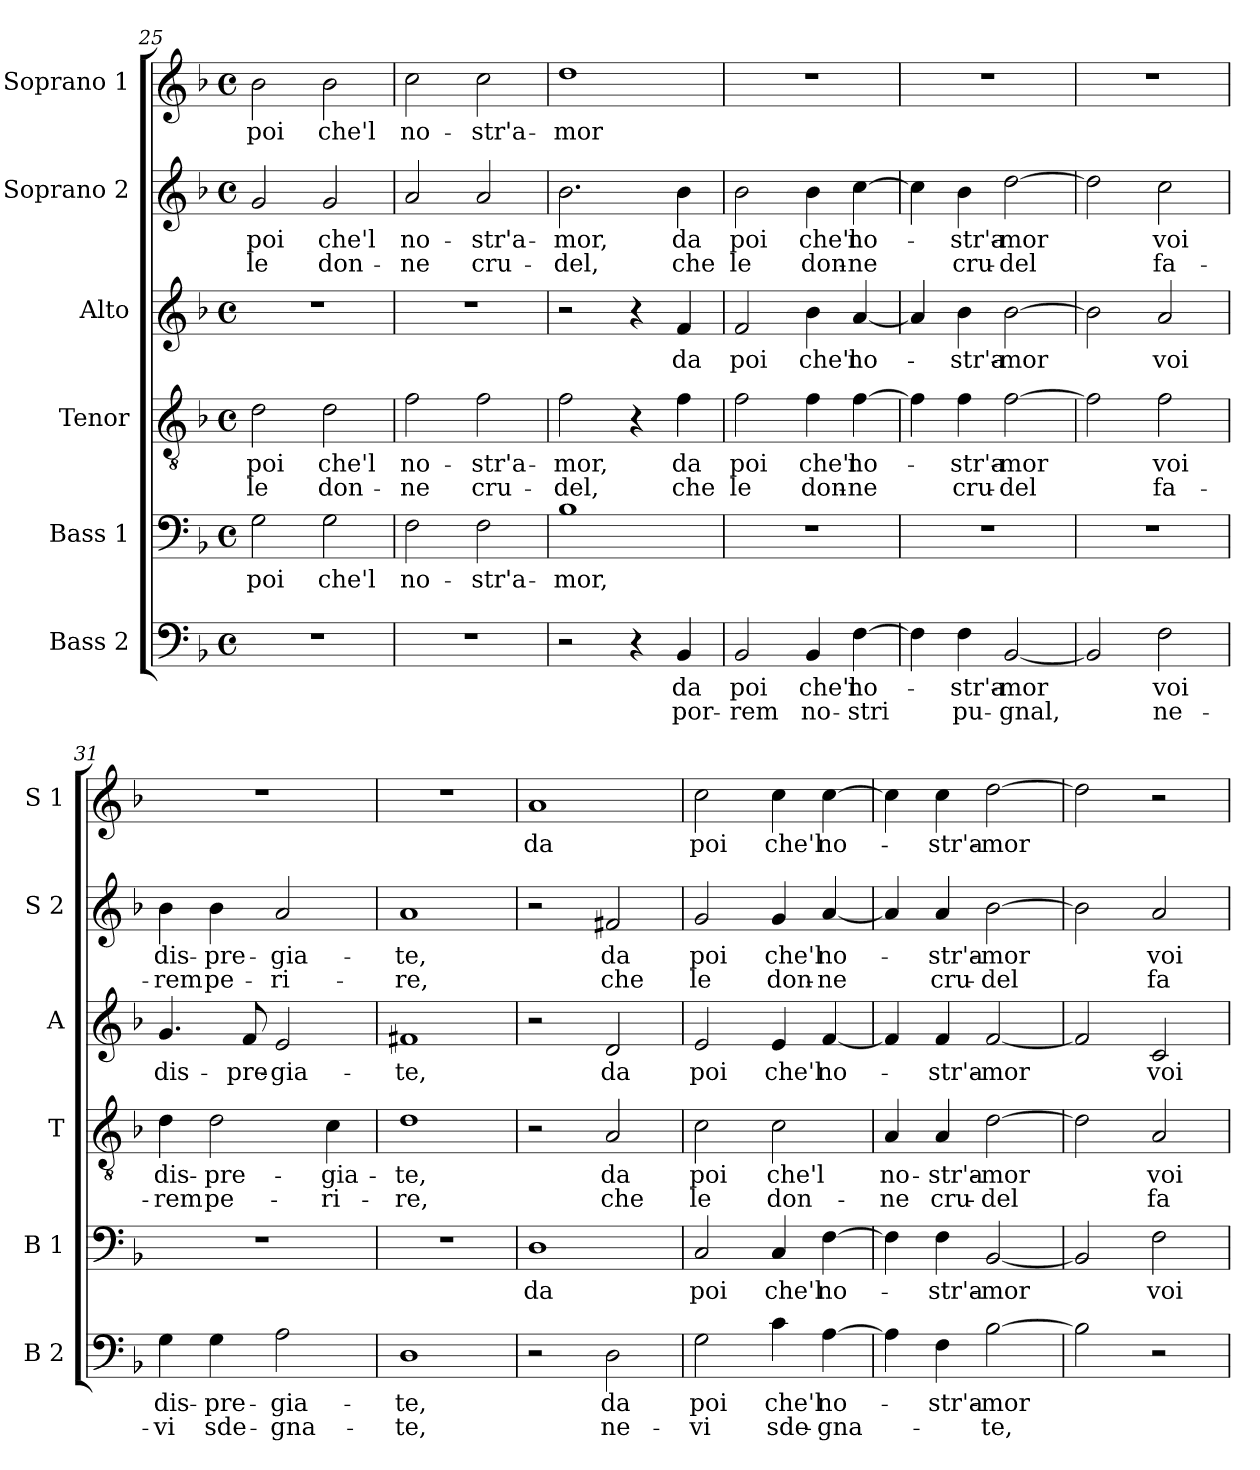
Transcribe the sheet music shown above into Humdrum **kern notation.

**kern	**text	**text	**kern	**text	**kern	**text	**text	**kern	**text	**kern	**text	**text	**kern	**text
*part6	*part6	*part6	*part5	*part5	*part4	*part4	*part4	*part3	*part3	*part2	*part2	*part2	*part1	*part1
*staff6	*staff6	*staff6	*staff5	*staff5	*staff4	*staff4	*staff4	*staff3	*staff3	*staff2	*staff2	*staff2	*staff1	*staff1
*I"Bass 2	*	*	*I"Bass 1	*	*I"Tenor	*	*	*I"Alto	*	*I"Soprano 2	*	*	*I"Soprano 1	*
*I'B 2	*	*	*I'B 1	*	*I'T	*	*	*I'A	*	*I'S 2	*	*	*I'S 1	*
*clefF4	*	*	*clefF4	*	*clefGv2	*	*	*clefG2	*	*clefG2	*	*	*clefG2	*
*k[b-]	*	*	*k[b-]	*	*k[b-]	*	*	*k[b-]	*	*k[b-]	*	*	*k[b-]	*
*F:	*	*	*F:	*	*F:	*	*	*F:	*	*F:	*	*	*F:	*
*M4/4	*	*	*M4/4	*	*M4/4	*	*	*M4/4	*	*M4/4	*	*	*M4/4	*
*met(c)	*	*	*met(c)	*	*met(c)	*	*	*met(c)	*	*met(c)	*	*	*met(c)	*
=25	=25	=25	=25	=25	=25	=25	=25	=25	=25	=25	=25	=25	=25	=25
!	!	!	!	!LO:LY:b	!	!LO:LY:b	!LO:LY:b	!	!	!	!LO:LY:b	!LO:LY:b	!	!LO:LY:b
1r	.	.	2G\	poi	2d\	poi	le	1r	.	2g/	poi	le	2b-\	poi
!	!	!	!	!LO:LY:b	!	!LO:LY:b	!LO:LY:b	!	!	!	!LO:LY:b	!LO:LY:b	!	!LO:LY:b
.	.	.	2G\	che'l	2d\	che'l	don-	.	.	2g/	che'l	don-	2b-\	che'l
!!LO:LB:g=z
=26	=26	=26	=26	=26	=26	=26	=26	=26	=26	=26	=26	=26	=26	=26
!	!	!	!	!LO:LY:b	!	!LO:LY:b	!LO:LY:b	!	!	!	!LO:LY:b	!LO:LY:b	!	!LO:LY:b
1r	.	.	2F\	no-	2f\	no-	-ne	1r	.	2a/	no-	-ne	2cc\	no-
!	!	!	!	!LO:LY:b	!	!LO:LY:b	!LO:LY:b	!	!	!	!LO:LY:b	!LO:LY:b	!	!LO:LY:b
.	.	.	2F\	-str'a-	2f\	-str'a-	cru-	.	.	2a/	-str'a-	cru-	2cc\	-str'a-
=27	=27	=27	=27	=27	=27	=27	=27	=27	=27	=27	=27	=27	=27	=27
!	!	!	!	!LO:LY:b	!	!LO:LY:b	!LO:LY:b	!	!	!	!LO:LY:b	!LO:LY:b	!	!LO:LY:b
2r	.	.	1B-	-mor,	2f\	-mor,	-del,	2r	.	2.b-\	-mor,	-del,	1dd	-mor
4r	.	.	.	.	4r	.	.	4r	.	.	.	.	.	.
!	!LO:LY:b	!LO:LY:b	!	!	!	!LO:LY:b	!LO:LY:b	!	!LO:LY:b	!	!LO:LY:b	!LO:LY:b	!	!
4BB-/	da	por-	.	.	4f\	da	che	4f/	da	4b-\	da	che	.	.
=28	=28	=28	=28	=28	=28	=28	=28	=28	=28	=28	=28	=28	=28	=28
!	!LO:LY:b	!LO:LY:b	!	!	!	!LO:LY:b	!LO:LY:b	!	!LO:LY:b	!	!LO:LY:b	!LO:LY:b	!	!
2BB-/	poi	-rem	1r	.	2f\	poi	le	2f/	poi	2b-\	poi	le	1r	.
!	!LO:LY:b	!LO:LY:b	!	!	!	!LO:LY:b	!LO:LY:b	!	!LO:LY:b	!	!LO:LY:b	!LO:LY:b	!	!
4BB-/	che'l	no-	.	.	4f\	che'l	don-	4b-\	che'l	4b-\	che'l	don-	.	.
!	!LO:LY:b	!LO:LY:b	!	!	!	!LO:LY:b	!LO:LY:b	!	!LO:LY:b	!	!LO:LY:b	!LO:LY:b	!	!
[4F\	no-	-stri	.	.	[4f\	no-	-ne	[4a/	no-	[4cc\	no-	-ne	.	.
=29	=29	=29	=29	=29	=29	=29	=29	=29	=29	=29	=29	=29	=29	=29
4F\]	.	.	1r	.	4f\]	.	.	4a/]	.	4cc\]	.	.	1r	.
!	!LO:LY:b	!LO:LY:b	!	!	!	!LO:LY:b	!LO:LY:b	!	!LO:LY:b	!	!LO:LY:b	!LO:LY:b	!	!
4F\	-str'a-	pu-	.	.	4f\	-str'a-	cru-	4b-\	-str'a-	4b-\	-str'a-	cru-	.	.
!	!LO:LY:b	!LO:LY:b	!	!	!	!LO:LY:b	!LO:LY:b	!	!LO:LY:b	!	!LO:LY:b	!LO:LY:b	!	!
[2BB-/	-mor	-gnal,	.	.	[2f\	-mor	-del	[2b-\	-mor	[2dd\	-mor	-del	.	.
=30	=30	=30	=30	=30	=30	=30	=30	=30	=30	=30	=30	=30	=30	=30
2BB-/]	.	.	1r	.	2f\]	.	.	2b-\]	.	2dd\]	.	.	1r	.
!	!LO:LY:b	!LO:LY:b	!	!	!	!LO:LY:b	!LO:LY:b	!	!LO:LY:b	!	!LO:LY:b	!LO:LY:b	!	!
2F\	voi	ne-	.	.	2f\	voi	fa-	2a/	voi	2cc\	voi	fa-	.	.
=31	=31	=31	=31	=31	=31	=31	=31	=31	=31	=31	=31	=31	=31	=31
!	!LO:LY:b	!LO:LY:b	!	!	!	!LO:LY:b	!LO:LY:b	!	!LO:LY:b	!	!LO:LY:b	!LO:LY:b	!	!
4G\	dis-	-vi	1r	.	4d\	dis-	-rem	4.g/	dis-	4b-\	dis-	-rem	1r	.
!	!LO:LY:b	!LO:LY:b	!	!	!	!LO:LY:b	!LO:LY:b	!	!	!	!LO:LY:b	!LO:LY:b	!	!
4G\	-pre-	sde-	.	.	2d\	-pre-	pe-	.	.	4b-\	-pre-	pe-	.	.
!	!	!	!	!	!	!	!	!	!LO:LY:b	!	!	!	!	!
.	.	.	.	.	.	.	.	8f/	-pre-	.	.	.	.	.
!	!LO:LY:b	!LO:LY:b	!	!	!	!	!	!	!LO:LY:b	!	!LO:LY:b	!LO:LY:b	!	!
2A\	-gia-	-gna-	.	.	.	.	.	2e/	-gia-	2a/	-gia-	-ri-	.	.
!	!	!	!	!	!	!LO:LY:b	!LO:LY:b	!	!	!	!	!	!	!
.	.	.	.	.	4c\	-gia-	-ri-	.	.	.	.	.	.	.
!!LO:PB:g=z
=32	=32	=32	=32	=32	=32	=32	=32	=32	=32	=32	=32	=32	=32	=32
!	!LO:LY:b	!LO:LY:b	!	!	!	!LO:LY:b	!LO:LY:b	!	!LO:LY:b	!	!LO:LY:b	!LO:LY:b	!	!
1D	-te,	-te,	1r	.	1d	-te,	-re,	1f#X	-te,	1a	-te,	-re,	1r	.
=33	=33	=33	=33	=33	=33	=33	=33	=33	=33	=33	=33	=33	=33	=33
!	!	!	!	!LO:LY:b	!	!	!	!	!	!	!	!	!	!LO:LY:b
2r	.	.	1D	da	2r	.	.	2r	.	2r	.	.	1a	da
!	!LO:LY:b	!LO:LY:b	!	!	!	!LO:LY:b	!LO:LY:b	!	!LO:LY:b	!	!LO:LY:b	!LO:LY:b	!	!
2D\	da	ne-	.	.	2A/	da	che	2d/	da	2f#X/	da	che	.	.
=34	=34	=34	=34	=34	=34	=34	=34	=34	=34	=34	=34	=34	=34	=34
!	!LO:LY:b	!LO:LY:b	!	!LO:LY:b	!	!LO:LY:b	!LO:LY:b	!	!LO:LY:b	!	!LO:LY:b	!LO:LY:b	!	!LO:LY:b
2G\	poi	-vi	2C/	poi	2c\	poi	le	2e/	poi	2g/	poi	le	2cc\	poi
!	!LO:LY:b	!LO:LY:b	!	!LO:LY:b	!	!LO:LY:b	!LO:LY:b	!	!LO:LY:b	!	!LO:LY:b	!LO:LY:b	!	!LO:LY:b
4c\	che'l	sde-	4C/	che'l	2c\	che'l	don-	4e/	che'l	4g/	che'l	don-	4cc\	che'l
!	!LO:LY:b	!LO:LY:b	!	!LO:LY:b	!	!	!	!	!LO:LY:b	!	!LO:LY:b	!LO:LY:b	!	!LO:LY:b
[4A\	no-	-gna-	[4F\	no-	.	.	.	[4f/	no-	[4a/	no-	-ne	[4cc\	no-
=35	=35	=35	=35	=35	=35	=35	=35	=35	=35	=35	=35	=35	=35	=35
!	!	!	!	!	!	!LO:LY:b	!LO:LY:b	!	!	!	!	!	!	!
4A\]	.	.	4F\]	.	4A/	no-	-ne	4f/]	.	4a/]	.	.	4cc\]	.
!	!LO:LY:b	!	!	!LO:LY:b	!	!LO:LY:b	!LO:LY:b	!	!LO:LY:b	!	!LO:LY:b	!LO:LY:b	!	!LO:LY:b
4F\	-str'a-	.	4F\	-str'a-	4A/	-str'a-	cru-	4f/	-str'a-	4a/	-str'a-	cru-	4cc\	-str'a-
!	!LO:LY:b	!LO:LY:b	!	!LO:LY:b	!	!LO:LY:b	!LO:LY:b	!	!LO:LY:b	!	!LO:LY:b	!LO:LY:b	!	!LO:LY:b
[2B-\	-mor	-te,	[2BB-/	-mor	[2d\	-mor	-del	[2f/	-mor	[2b-\	-mor	-del	[2dd\	-mor
=36	=36	=36	=36	=36	=36	=36	=36	=36	=36	=36	=36	=36	=36	=36
2B-\]	.	.	2BB-/]	.	2d\]	.	.	2f/]	.	2b-\]	.	.	2dd\]	.
!	!	!	!	!LO:LY:b	!	!LO:LY:b	!LO:LY:b	!	!LO:LY:b	!	!LO:LY:b	!LO:LY:b	!	!
2r	.	.	2F\	voi	2A/	voi	fa-	2c/	voi	2a/	voi	fa-	2r	.
=	=	=	=	=	=	=	=	=	=	=	=	=	=	=
*-	*-	*-	*-	*-	*-	*-	*-	*-	*-	*-	*-	*-	*-	*-
